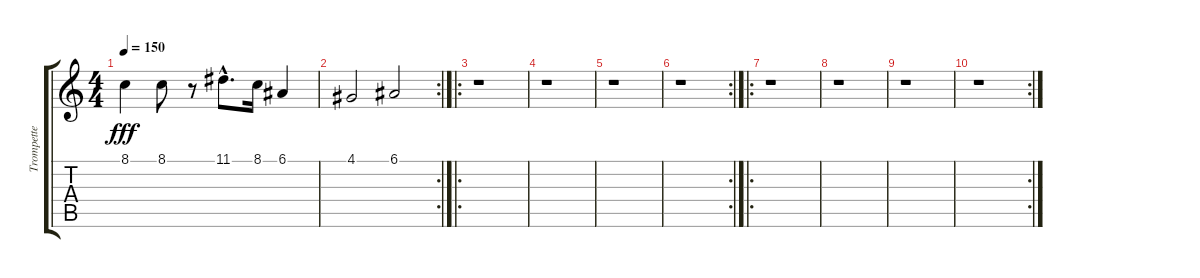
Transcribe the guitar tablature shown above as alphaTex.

\track ("Trompette" "Trompette") {instrument trumpet}
\staff {score tabs}
\tuning (E4 B3 G3 D3 A2 E2) {hide}
\ts (4 4)
\tempo 150
\clef g2
\ks c
8.1.4{dy fff} 8.1.8 r.8 11.1{hac}.8{d} 8.1.16 6.1.4 |
\rc 2
4.1.2 6.1.2 |
\ro
r.1 |
r.1 |
r.1 |
\rc 2
r.1 |
\ro
r.1 |
r.1 |
r.1 |
\rc 2
r.1
